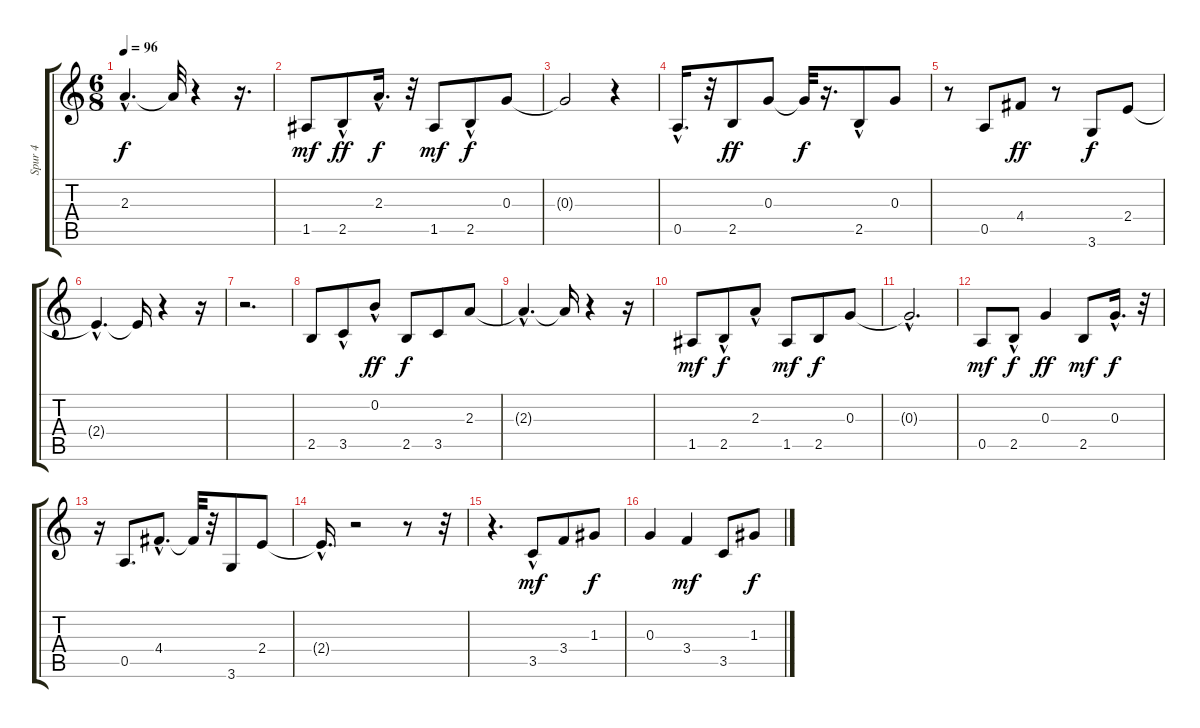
\track ("Spur 4" "Spur 4") {instrument electricguitarclean}
\staff {score tabs}
\tuning (E4 B3 G3 D3 A2 E2) {hide}
\ts (6 8)
\tempo 96
\clef g2
\ks c
2.3{hac t}.4{d dy f} 2.3{t}.32 r.4 r.16{d} |
1.5.8{dy mf} 2.5{hac}.8{dy ff} 2.3{hac}.16{d dy f} r.32 1.5.8{dy mf} 2.5{hac}.8{dy f} 0.3.8 |
0.3{t}.2 r.4 |
0.5{hac}.16{d} r.32 2.5.8{dy ff} 0.3.8 0.3{t}.32{dy f} r.16{d} 2.5{hac}.8 0.3.8 |
r.8 0.5.8 4.4.8{dy ff} r.8 3.6.8{dy f} 2.4.8 |
2.4{hac t}.4{d} 2.4{t}.16 r.4 r.16 |
r.2{d} |
2.5.8 3.5{hac}.8 0.2{hac}.8{dy ff} 2.5.8{dy f} 3.5.8 2.3.8 |
2.3{hac t}.4{d} 2.3{t}.16 r.4 r.16 |
1.5.8{dy mf} 2.5{hac}.8{dy f} 2.3{hac}.8 1.5.8{dy mf} 2.5.8{dy f} 0.3.8 |
0.3{hac t}.2{d} |
0.5.8{dy mf} 2.5{hac}.8{dy f} 0.3.4{dy ff} 2.5.8{dy mf} 0.3{hac}.16{d dy f} r.32 |
r.16 0.5.8{d} 4.4{hac}.8{d} 4.4{t}.32 r.32 3.6.8 2.4.8 |
2.4{hac t}.16{d} r.2 r.8 r.32 |
r.4{d} 3.5{hac}.8{dy mf} 3.4.8 1.3.8{dy f} |
0.3.4 3.4.4{dy mf} 3.5.8 1.3.8{dy f}
